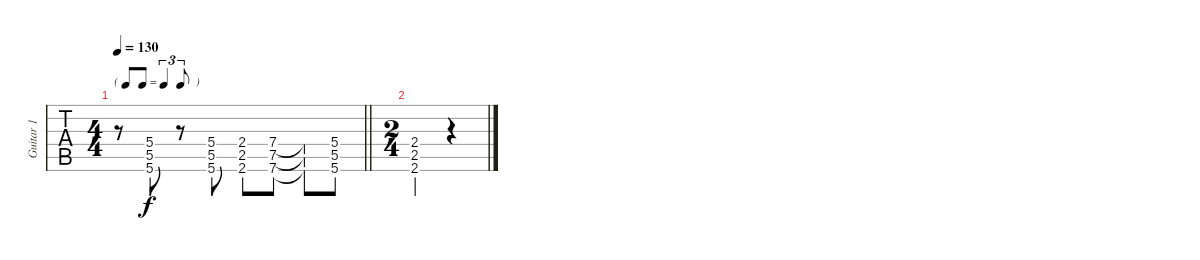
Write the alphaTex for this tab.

\track ("Guitar 1" "Guitar 1") {instrument electricguitarmuted}
\staff {tabs}
\tuning (E4 B3 G3 D3 A2 D2) {hide}
\ts (4 4)
\tf triplet8th
\tempo 130
\clef g2
\barLineRight lightlight
\ks c
r.8{dy f} (5.4 5.5 5.6).8 r.8 (5.4 5.5 5.6).8 (2.4 2.5 2.6).8 (7.4 7.5 7.6).8 (7.4{t} 7.5{t} 7.6{t}).8 (5.4 5.5 5.6).8 |
\ts (2 4)
(2.4 2.5 2.6).4 r.4
